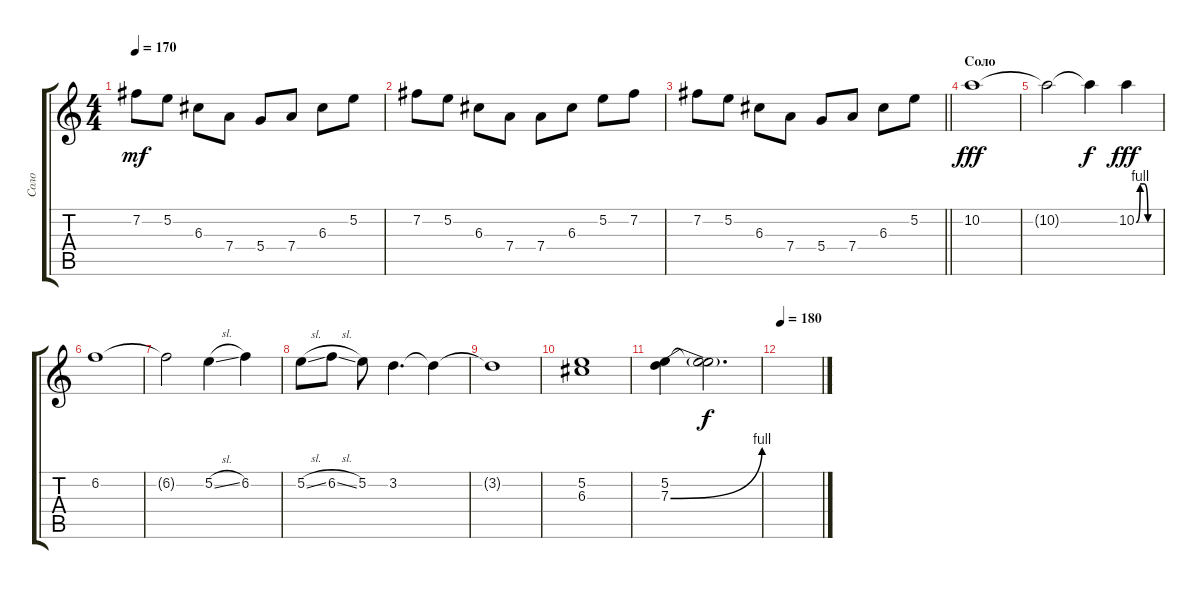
\track ("Соло" "Соло") {instrument overdrivenguitar}
\staff {score tabs}
\tuning (E4 B3 G3 D3 A2 E2) {hide}
\ts (4 4)
\tempo 170
\clef g2
\ks c
7.2.8{dy mf} 5.2.8 6.3.8 7.4.8 5.4.8 7.4.8 6.3.8 5.2.8 |
7.2.8 5.2.8 6.3.8 7.4.8 7.4.8 6.3.8 5.2.8 7.2.8 |
\barLineRight lightlight
7.2.8 5.2.8 6.3.8 7.4.8 5.4.8 7.4.8 6.3.8 5.2.8 |
\section ("" "Соло")
10.2.1{dy fff} |
10.2{t}.2 10.2{t}.4{dy f} 10.2{be (custom 0 0 10 4 20 4 30 0 60 0)}.4{dy fff} |
6.2.1 |
6.2{t}.2 5.2{sl}.4 6.2.4 |
5.2{sl}.8 6.2{sl}.8 5.2.8 3.2.4{d} 3.2{t}.4 |
3.2{t}.1 |
(5.2 6.3).1 |
(5.2 7.3{be (bend 0 0 60 4)}).4 (5.2{t} 7.3{t}).2{d dy f} |
\tempo 180
